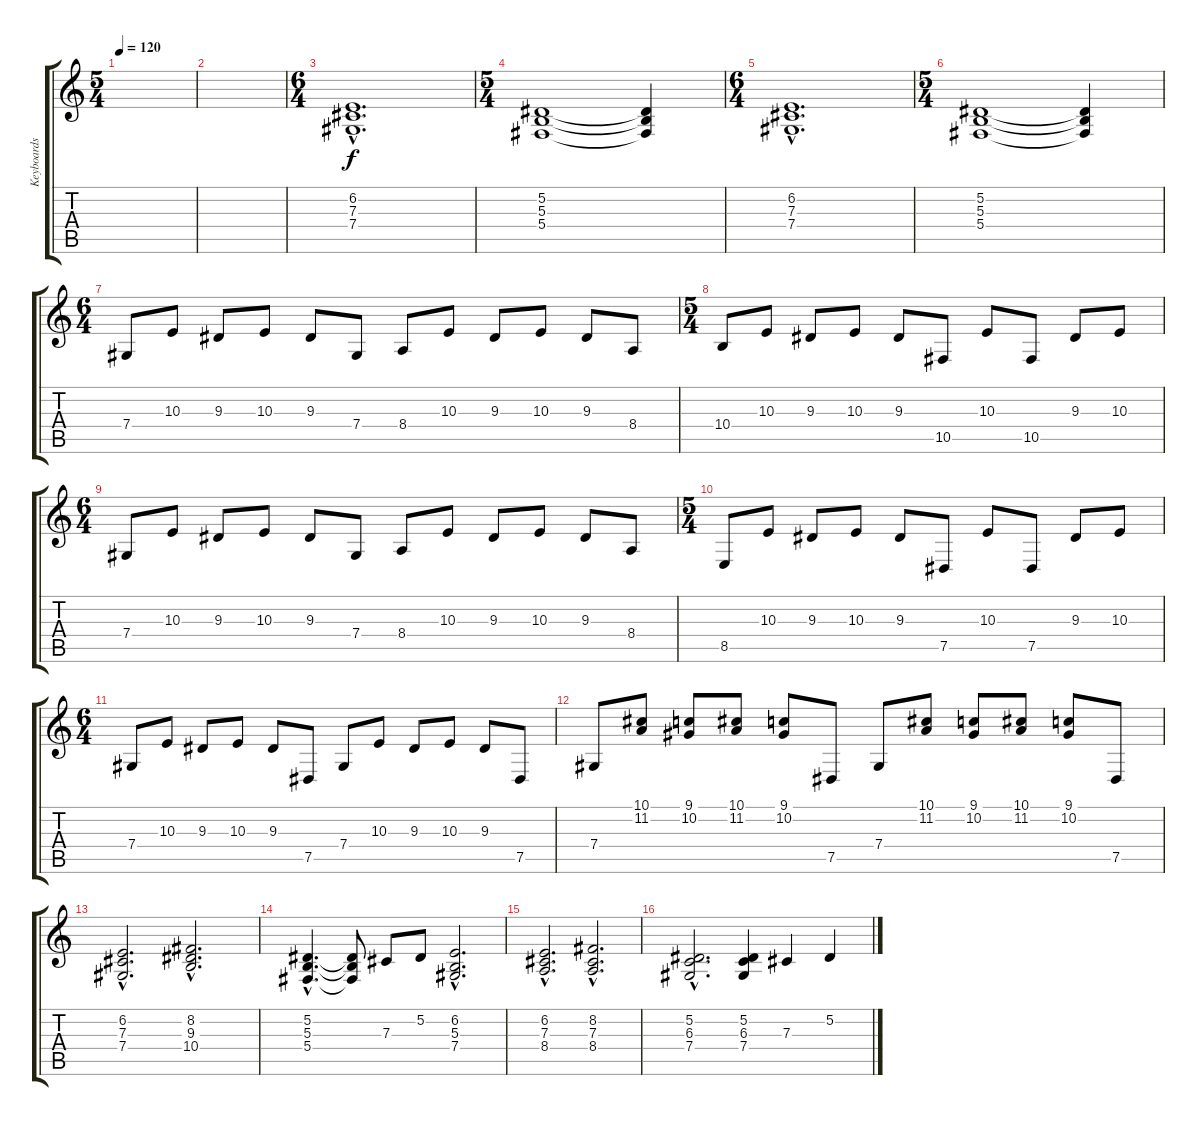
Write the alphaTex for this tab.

\track ("Keyboards" "Keyboards") {instrument lead2sawtooth}
\staff {score tabs}
\tuning (Eb4 Bb3 Gb3 Db3 Ab2 Eb2) {hide}
\ts (5 4)
\tempo 120
\clef g2
\ks c
|
|
\ts (6 4)
(6.2{hac} 7.3{hac} 7.4{hac}).1{d volume 9} |
\ts (5 4)
(5.2 5.3 5.4).1 (5.2{t} 5.3{t} 5.4{t}).4 |
\ts (6 4)
(6.2{hac} 7.3{hac} 7.4{hac}).1{d} |
\ts (5 4)
(5.2 5.3 5.4).1 (5.2{t} 5.3{t} 5.4{t}).4 |
\ts (6 4)
7.4.8 10.3.8 9.3.8 10.3.8 9.3.8 7.4.8 8.4.8 10.3.8 9.3.8 10.3.8 9.3.8 8.4.8 |
\ts (5 4)
10.4.8 10.3.8 9.3.8 10.3.8 9.3.8 10.5.8 10.3.8 10.5.8 9.3.8 10.3.8 |
\ts (6 4)
7.4.8 10.3.8 9.3.8 10.3.8 9.3.8 7.4.8 8.4.8 10.3.8 9.3.8 10.3.8 9.3.8 8.4.8 |
\ts (5 4)
8.5.8 10.3.8 9.3.8 10.3.8 9.3.8 7.5.8 10.3.8 7.5.8 9.3.8 10.3.8 |
\ts (6 4)
7.4.8 10.3.8 9.3.8 10.3.8 9.3.8 7.5.8 7.4.8 10.3.8 9.3.8 10.3.8 9.3.8 7.5.8 |
7.4.8 (10.1 11.2).8 (9.1 10.2).8 (10.1 11.2).8 (9.1 10.2).8 7.5.8 7.4.8 (10.1 11.2).8 (9.1 10.2).8 (10.1 11.2).8 (9.1 10.2).8 7.5.8 |
(6.2{hac} 7.3{hac} 7.4{hac}).2{d} (8.2{hac} 9.3{hac} 10.4{hac}).2{d} |
(5.2{hac} 5.3{hac} 5.4{hac}).4{d} (5.2{t} 5.3{t} 5.4{t}).8 7.3.8 5.2.8 (6.2{hac} 5.3{hac} 7.4{hac}).2{d} |
(6.2{hac} 7.3{hac} 8.4{hac}).2{d} (8.2{hac} 7.3{hac} 8.4{hac}).2{d} |
(5.2{hac} 6.3{hac} 7.4{hac}).2{d} (5.2 6.3 7.4).4 7.3.4 5.2.4
